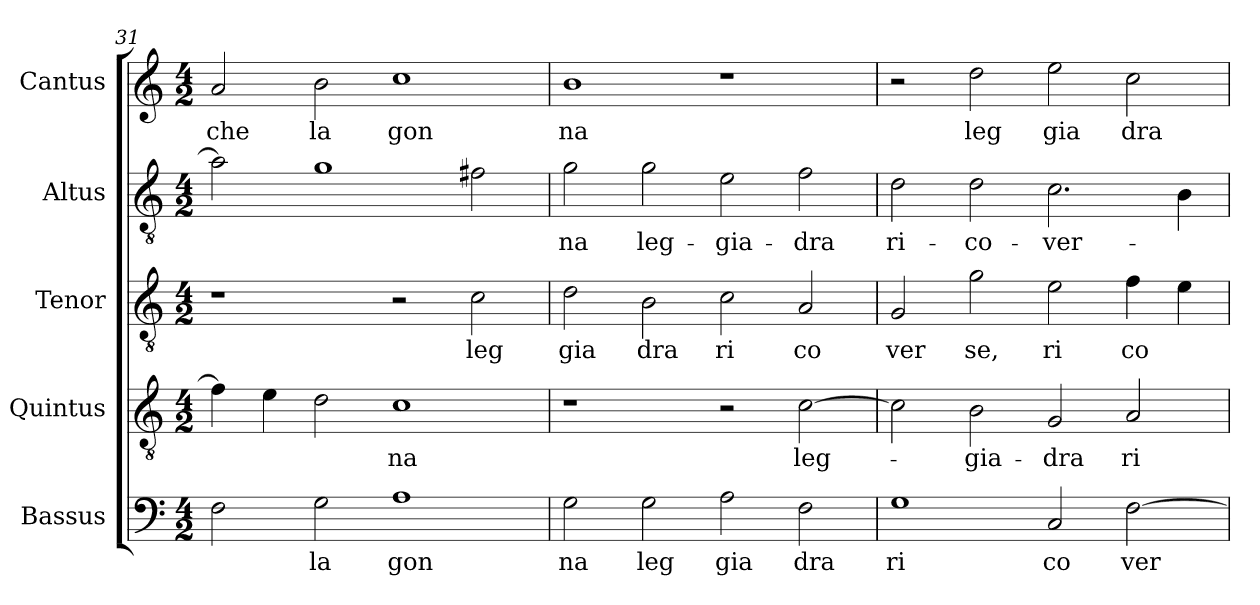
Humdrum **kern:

**kern	**text	**kern	**text	**kern	**text	**kern	**text	**kern	**text
*part5	*part5	*part4	*part4	*part3	*part3	*part2	*part2	*part1	*part1
*staff5	*staff5	*staff4	*staff4	*staff3	*staff3	*staff2	*staff2	*staff1	*staff1
*I"Bassus	*	*I"Quintus	*	*I"Tenor	*	*I"Altus	*	*I"Cantus	*
*I'Bassus	*	*I'Quintus	*	*I'Tenor	*	*I'Altus	*	*I'Cantus	*
*clefF4	*	*clefGv2	*	*clefGv2	*	*clefGv2	*	*clefG2	*
*M4/2	*	*M4/2	*	*M4/2	*	*M4/2	*	*M4/2	*
=31	=31	=31	=31	=31	=31	=31	=31	=31	=31
!	!	!	!	!	!	!	!	!	!LO:LY:b:cj
2F\	.	4f\]	.	1r	.	2a\]	.	2a/	che
.	.	4e\	.	.	.	.	.	.	.
!	!LO:LY:b:cj	!	!	!	!	!	!	!	!LO:LY:b:cj
2G\	la	2d\	.	.	.	1g	.	2b\	la
!	!LO:LY:b:cj	!	!LO:LY:b:cj	!	!	!	!	!	!LO:LY:b:cj
1A	gon	1c	-na	2r	.	.	.	1cc	gon
!	!	!	!	!	!LO:LY:b:cj	!	!	!	!
.	.	.	.	2c\	leg	2f#X\	.	.	.
=32	=32	=32	=32	=32	=32	=32	=32	=32	=32
!	!LO:LY:b:cj	!	!	!	!LO:LY:b:cj	!	!LO:LY:b:cj	!	!LO:LY:b:cj
2G\	na	1r	.	2d\	gia	2g\	-na	1b	na
!	!LO:LY:b:cj	!	!	!	!LO:LY:b:cj	!	!LO:LY:b:cj	!	!
2G\	leg	.	.	2B\	dra	2g\	leg-	.	.
!	!LO:LY:b:cj	!	!	!	!LO:LY:b:cj	!	!LO:LY:b:cj	!	!
2A\	gia	2r	.	2c\	ri	2e\	-gia-	1r	.
!	!LO:LY:b:cj	!	!LO:LY:b	!	!LO:LY:b:cj	!	!LO:LY:b:cj	!	!
2F\	dra	[>2c\	leg-	2A/	co	2f\	-dra	.	.
=33	=33	=33	=33	=33	=33	=33	=33	=33	=33
!	!LO:LY:b:cj	!	!	!	!LO:LY:b:cj	!	!LO:LY:b:cj	!	!
1G	ri	2c\]	.	2G/	ver	2d\	ri-	2r	.
!	!	!	!LO:LY:b:cj	!	!LO:LY:b:cj	!	!LO:LY:b:cj	!	!LO:LY:b:cj
.	.	2B\	-gia-	2g\	se,	2d\	-co-	2dd\	leg
!	!LO:LY:b:cj	!	!LO:LY:b:cj	!	!LO:LY:b:cj	!	!LO:LY:b	!	!LO:LY:b:cj
2C/	co	2G/	-dra	2e\	ri	2.c\	-ver-	2ee\	gia
!	!LO:LY:b	!	!LO:LY:b:cj	!	!LO:LY:b:cj	!	!	!	!LO:LY:b:cj
[>2F\	ver	2A/	ri-	4f\	co	.	.	2cc\	dra
.	.	.	.	4e\	.	4B\	.	.	.
=	=	=	=	=	=	=	=	=	=
*-	*-	*-	*-	*-	*-	*-	*-	*-	*-
